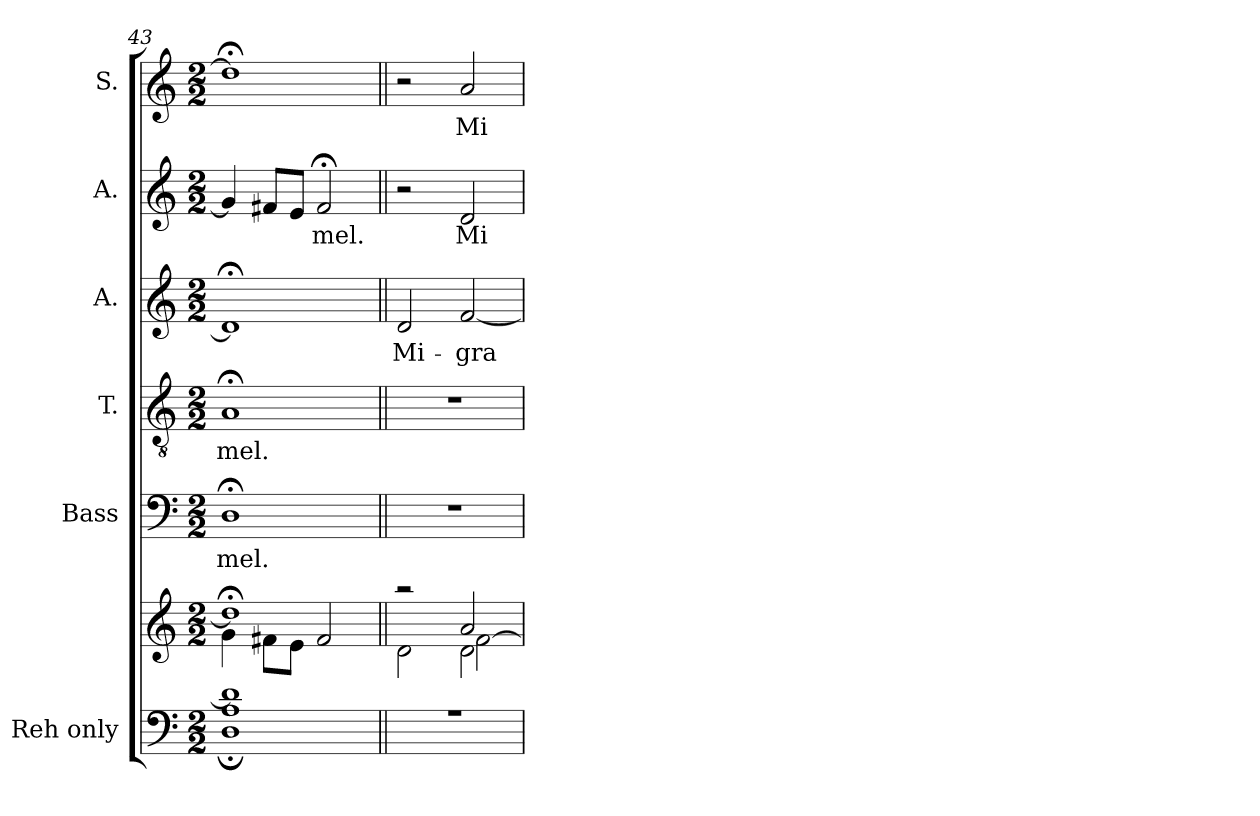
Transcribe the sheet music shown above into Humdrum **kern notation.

**kern	**kern	**kern	**text	**kern	**text	**kern	**text	**kern	**text	**kern	**text
*part6	*part6	*part5	*part5	*part4	*part4	*part3	*part3	*part2	*part2	*part1	*part1
*staff7	*staff6	*staff5	*staff5	*staff4	*staff4	*staff3	*staff3	*staff2	*staff2	*staff1	*staff1
*I"Reh only	*	*I"Bass	*	*I"T.	*	*I"A.	*	*I"A.	*	*I"S.	*
*	*	*I'B.	*	*	*	*	*	*	*	*	*
*clefF4	*clefG2	*clefF4	*	*clefGv2	*	*clefG2	*	*clefG2	*	*clefG2	*
*	*	*	*	*	*	*ITrd7c12	*	*ITrd7c12	*	*	*
*k[]	*k[]	*k[]	*	*k[]	*	*k[]	*	*k[]	*	*k[]	*
*C:	*C:	*C:	*	*C:	*	*C:	*	*C:	*	*C:	*
*M2/2	*M2/2	*M2/2	*	*M2/2	*	*M2/2	*	*M2/2	*	*M2/2	*
=43	=43	=43	=43	=43	=43	=43	=43	=43	=43	=43	=43
*^	*^	*	*	*	*	*	*	*	*	*	*
!	!	!	!	!	!LO:LY:b	!	!LO:LY:b	!	!	!	!	!	!
1d]	1D; 1A;	1dd;<]	4g\	1D;<	-mel.	1A;	-mel.	1D;]	.	4G/]	.	1dd;<]	.
.	.	.	8f#X\L	.	.	.	.	.	.	8F#X/L	.	.	.
.	.	.	8e\J	.	.	.	.	.	.	8E/J	.	.	.
!	!	!	!	!	!	!	!	!	!	!	!LO:LY:b	!	!
.	.	.	2f#/	.	.	.	.	.	.	2F#;/	-mel.	.	.
=44||	=44||	=44||	=44||	=44||	=44||	=44||	=44||	=44||	=44||	=44||	=44||	=44||	=44||
*	*	*	*^	*	*	*	*	*	*	*	*	*	*
!	!	!	!	!	!	!	!	!	!	!LO:LY:b	!	!	!	!
1r	1ryy	2raa	2ryy	2d\	1r	.	1r	.	2D/	Mi-	2r	.	2r	.
!	!	!	!	!	!	!	!	!	!	!LO:LY:b	!	!LO:LY:b	!	!LO:LY:b
.	.	2a/	2d\	[>2f\	.	.	.	.	[<2F/	-gra-	2D/	Mi-	2a/	Mi-
*v	*v	*	*	*	*	*	*	*	*	*	*	*	*	*
*	*v	*v	*v	*	*	*	*	*	*	*	*	*	*
=	=	=	=	=	=	=	=	=	=	=	=
*-	*-	*-	*-	*-	*-	*-	*-	*-	*-	*-	*-
